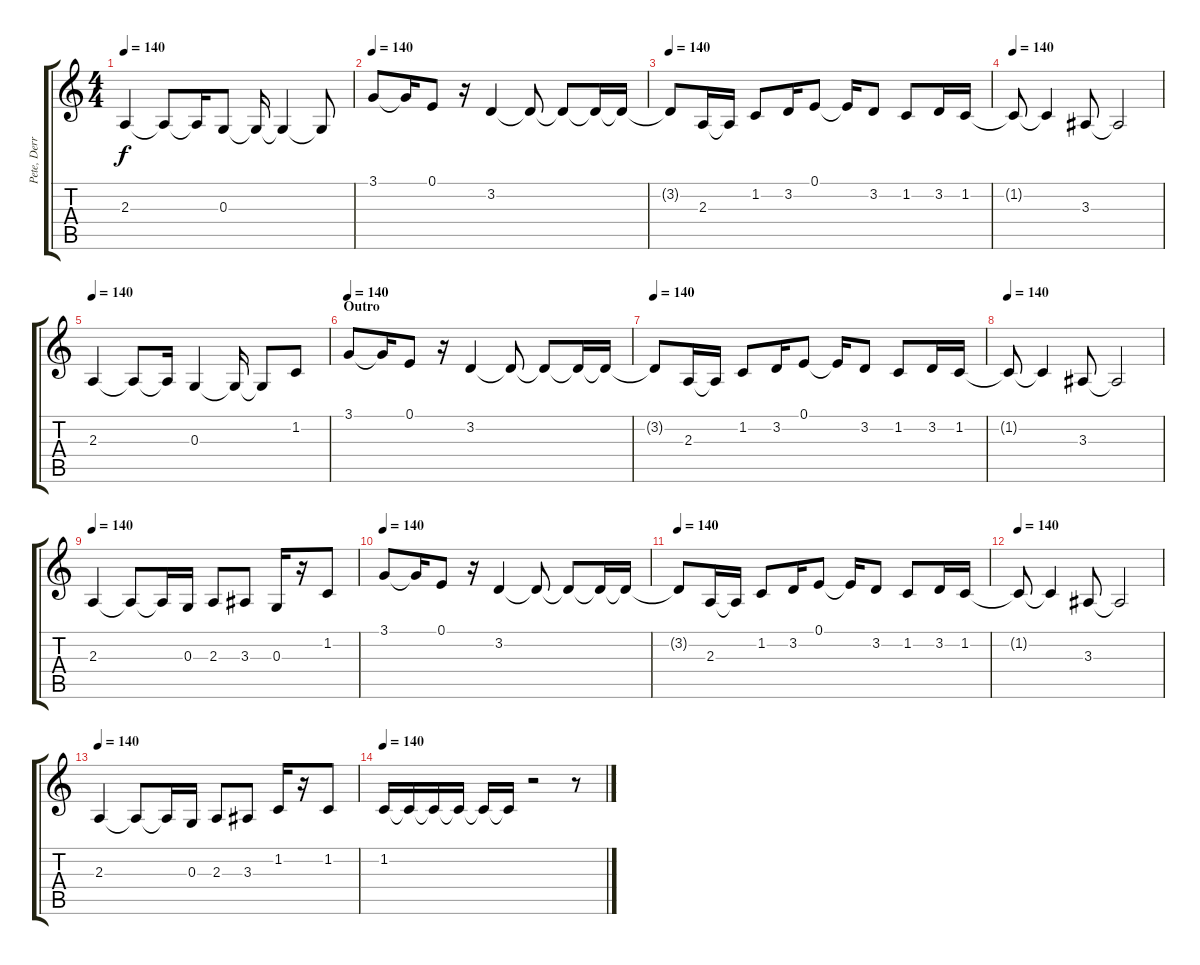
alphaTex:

\track ("Pete, Derron (Sax)" "Pete, Derr") {instrument tenorsax}
\staff {score tabs}
\tuning (E4 B3 G3 D3 A2 E2) {hide}
\ts (4 4)
\tempo 140
\clef g2
\ks c
2.3.4{dy f} 2.3{t}.8 2.3{t}.16 0.3.8 0.3{t}.16 0.3{t}.4 0.3{t}.8 |
\tempo 140
3.1.8 3.1{t}.16 0.1.8 r.16 3.2.4 3.2{t}.8 3.2{t}.8 3.2{t}.16 3.2{t}.16 |
\tempo 140
3.2{t}.8 2.3.16 2.3{t}.16 1.2.8 3.2.16 0.1.8 0.1{t}.16 3.2.8 1.2.8 3.2.16 1.2.16 |
\tempo 140
1.2{t}.8 1.2{t}.4 3.3.8 3.3{t}.2 |
\tempo 140
2.3.4 2.3{t}.8 2.3{t}.16 0.3.4 0.3{t}.16 0.3{t}.8 1.2.8 |
\section ("" "Outro")
\tempo 140
3.1.8 3.1{t}.16 0.1.8 r.16 3.2.4 3.2{t}.8 3.2{t}.8 3.2{t}.16 3.2{t}.16 |
\tempo 140
3.2{t}.8 2.3.16 2.3{t}.16 1.2.8 3.2.16 0.1.8 0.1{t}.16 3.2.8 1.2.8 3.2.16 1.2.16 |
\tempo 140
1.2{t}.8 1.2{t}.4 3.3.8 3.3{t}.2 |
\tempo 140
2.3.4 2.3{t}.8 2.3{t}.16 0.3.16 2.3.8 3.3.8 0.3.16 r.16 1.2.8 |
\tempo 140
3.1.8 3.1{t}.16 0.1.8 r.16 3.2.4 3.2{t}.8 3.2{t}.8 3.2{t}.16 3.2{t}.16 |
\tempo 140
3.2{t}.8 2.3.16 2.3{t}.16 1.2.8 3.2.16 0.1.8 0.1{t}.16 3.2.8 1.2.8 3.2.16 1.2.16 |
\tempo 140
1.2{t}.8 1.2{t}.4 3.3.8 3.3{t}.2 |
\tempo 140
2.3.4 2.3{t}.8 2.3{t}.16 0.3.16 2.3.8 3.3.8 1.2.16 r.16 1.2.8 |
\tempo 140
1.2.16 1.2{t}.16 1.2{t}.16 1.2{t}.16 1.2{t}.16 1.2{t}.16 r.2 r.8
